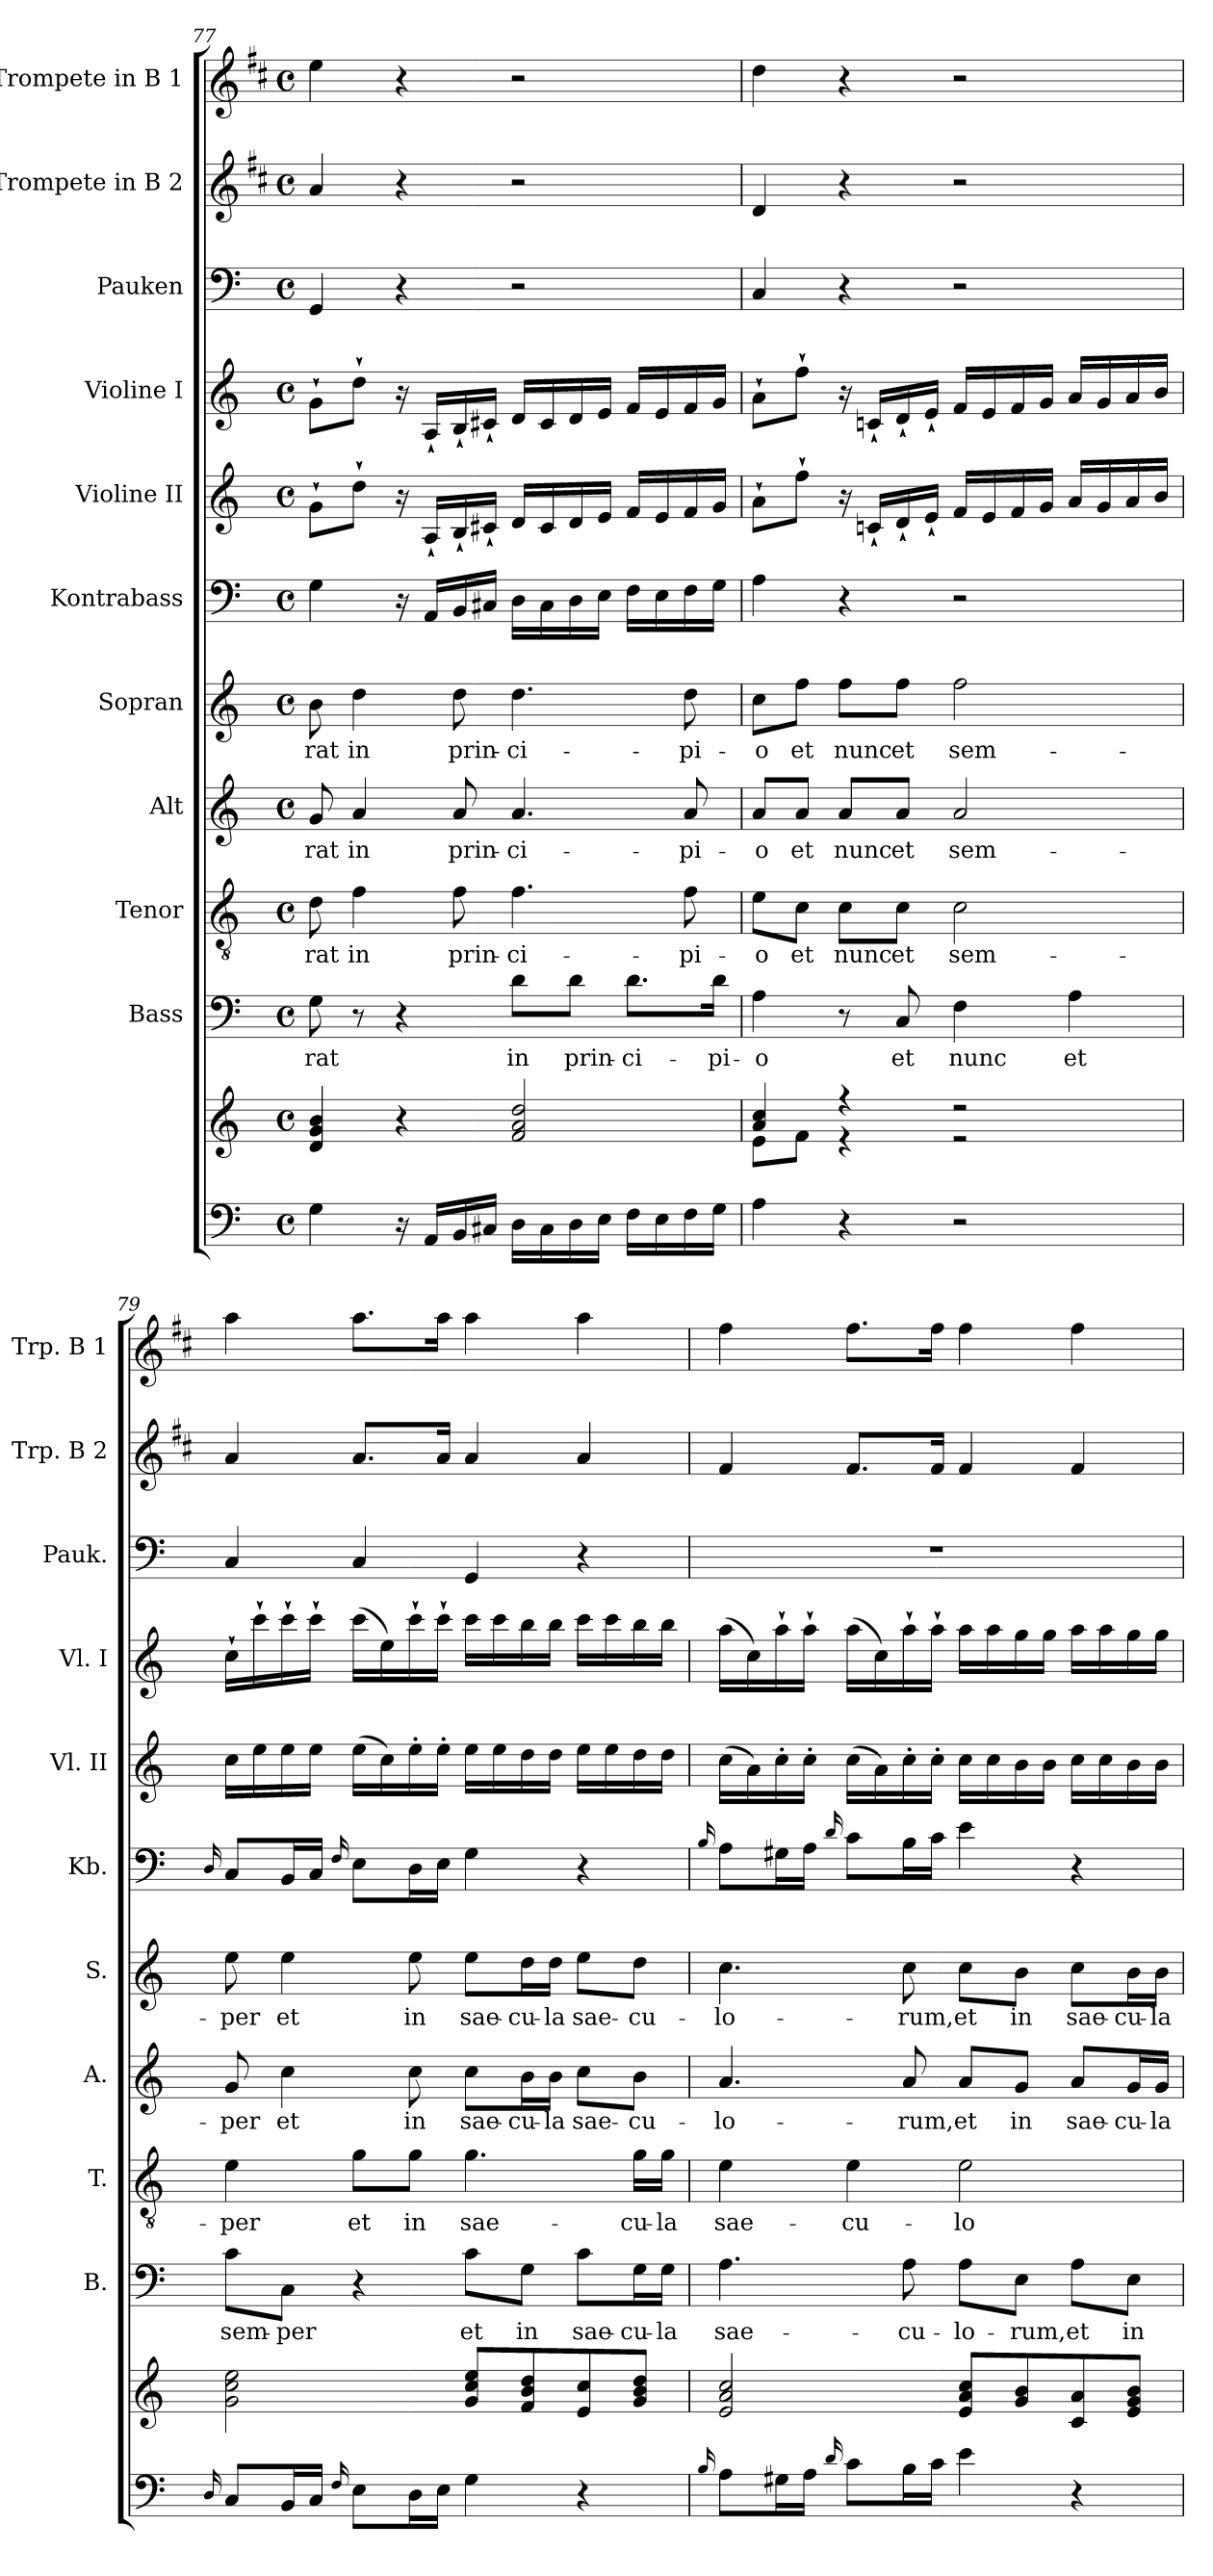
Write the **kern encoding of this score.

**kern	**kern	**kern	**text	**kern	**text	**kern	**text	**kern	**text	**kern	**kern	**kern	**kern	**kern	**kern
*part11	*part11	*part10	*part10	*part9	*part9	*part8	*part8	*part7	*part7	*part6	*part5	*part4	*part3	*part2	*part1
*staff12	*staff11	*staff10	*staff10	*staff9	*staff9	*staff8	*staff8	*staff7	*staff7	*staff6	*staff5	*staff4	*staff3	*staff2	*staff1
*	*	*I"Bass	*	*I"Tenor	*	*I"Alt	*	*I"Sopran	*	*I"Kontrabass	*I"Violine II	*I"Violine I	*I"Pauken	*I"Trompete in B 2	*I"Trompete in B 1
*	*	*I'B.	*	*I'T.	*	*I'A.	*	*I'S.	*	*I'Kb.	*I'Vl. II	*I'Vl. I	*I'Pauk.	*I'Trp. B 2	*I'Trp. B 1
!!LO:PB:g=z
*clefF4	*clefG2	*clefF4	*	*clefGv2	*	*clefG2	*	*clefG2	*	*clefF4	*clefG2	*clefG2	*clefF4	*clefG2	*clefG2
*	*	*	*	*	*	*	*	*	*	*ITrd7c12	*	*	*	*ITrd1c2	*ITrd1c2
*k[]	*k[]	*k[]	*	*k[]	*	*k[]	*	*k[]	*	*k[]	*k[]	*k[]	*k[]	*k[]	*k[]
*C:	*C:	*C:	*	*C:	*	*C:	*	*C:	*	*C:	*C:	*C:	*C:	*C:	*C:
*M4/4	*M4/4	*M4/4	*	*M4/4	*	*M4/4	*	*M4/4	*	*M4/4	*M4/4	*M4/4	*M4/4	*M4/4	*M4/4
*met(c)	*met(c)	*met(c)	*	*met(c)	*	*met(c)	*	*met(c)	*	*met(c)	*met(c)	*met(c)	*met(c)	*met(c)	*met(c)
=77	=77	=77	=77	=77	=77	=77	=77	=77	=77	=77	=77	=77	=77	=77	=77
!	!	!	!LO:LY:b	!	!LO:LY:b	!	!LO:LY:b	!	!LO:LY:b	!	!	!	!	!	!
4G\	4d/ 4g/ 4b/	8G\	-rat	8d\	-rat	8g/	-rat	8b\	-rat	4GG\	8g`>\L	8g`>\L	4GG/	4g/	4dd\
!	!	!	!	!	!LO:LY:b	!	!LO:LY:b	!	!LO:LY:b	!	!	!	!	!	!
.	.	8r	.	4f\	in	4a/	in	4dd\	in	.	8dd`>\J	8dd`>\J	.	.	.
16r	4r	4r	.	.	.	.	.	.	.	16r	16r	16r	4r	4r	4r
16AA/LL	.	.	.	.	.	.	.	.	.	16AAA/LL	16A`</LL	16A`</LL	.	.	.
!	!	!	!	!	!LO:LY:b	!	!LO:LY:b	!	!LO:LY:b	!	!	!	!	!	!
16BB/	.	.	.	8f\	prin-	8a/	prin-	8dd\	prin-	16BBB/	16B`</	16B`</	.	.	.
16C#X/JJ	.	.	.	.	.	.	.	.	.	16CC#X/JJ	16c#X`</JJ	16c#X`</JJ	.	.	.
!	!	!	!LO:LY:b	!	!LO:LY:b	!	!LO:LY:b	!	!LO:LY:b	!	!	!	!	!	!
16D\LL	2f/ 2a/ 2dd/	8d\L	in	4.f\	-ci-	4.a/	-ci-	4.dd\	-ci-	16DD\LL	16d/LL	16d/LL	2r	2r	2r
16C#\	.	.	.	.	.	.	.	.	.	16CC#\	16c#/	16c#/	.	.	.
!	!	!	!LO:LY:b	!	!	!	!	!	!	!	!	!	!	!	!
16D\	.	8d\J	prin-	.	.	.	.	.	.	16DD\	16d/	16d/	.	.	.
16E\JJ	.	.	.	.	.	.	.	.	.	16EE\JJ	16e/JJ	16e/JJ	.	.	.
!	!	!	!LO:LY:b	!	!	!	!	!	!	!	!	!	!	!	!
16F\LL	.	8.d\L	-ci-	.	.	.	.	.	.	16FF\LL	16f/LL	16f/LL	.	.	.
16E\	.	.	.	.	.	.	.	.	.	16EE\	16e/	16e/	.	.	.
!	!	!	!	!	!LO:LY:b	!	!LO:LY:b	!	!LO:LY:b	!	!	!	!	!	!
16F\	.	.	.	8f\	-pi-	8a/	-pi-	8dd\	-pi-	16FF\	16f/	16f/	.	.	.
!	!	!	!LO:LY:b	!	!	!	!	!	!	!	!	!	!	!	!
16G\JJ	.	16d\Jk	-pi-	.	.	.	.	.	.	16GG\JJ	16g/JJ	16g/JJ	.	.	.
=78	=78	=78	=78	=78	=78	=78	=78	=78	=78	=78	=78	=78	=78	=78	=78
*	*^	*	*	*	*	*	*	*	*	*	*	*	*	*	*
!	!	!	!	!LO:LY:b	!	!LO:LY:b	!	!LO:LY:b	!	!LO:LY:b	!	!	!	!	!	!
4A\	4a/ 4cc/	8e\L	4A\	-o	8e\L	-o	8a/L	-o	8cc\L	-o	4AA\	8a`>\L	8a`>\L	4C/	4c/	4cc\
!	!	!	!	!	!	!LO:LY:b	!	!LO:LY:b	!	!LO:LY:b	!	!	!	!	!	!
.	.	8f\J	.	.	8c\J	et	8a/J	et	8ff\J	et	.	8ff`>\J	8ff`>\J	.	.	.
!	!	!	!	!	!	!LO:LY:b	!	!LO:LY:b	!	!LO:LY:b	!	!	!	!	!	!
4r	4r	4r	8r	.	8c\L	nunc	8a/L	nunc	8ff\L	nunc	4r	16r	16r	4r	4r	4r
.	.	.	.	.	.	.	.	.	.	.	.	16cn`</LL	16cn`</LL	.	.	.
!	!	!	!	!LO:LY:b	!	!LO:LY:b	!	!LO:LY:b	!	!LO:LY:b	!	!	!	!	!	!
.	.	.	8C/	et	8c\J	et	8a/J	et	8ff\J	et	.	16d`</	16d`</	.	.	.
.	.	.	.	.	.	.	.	.	.	.	.	16e`</JJ	16e`</JJ	.	.	.
!	!	!	!	!LO:LY:b	!	!LO:LY:b	!	!LO:LY:b	!	!LO:LY:b	!	!	!	!	!	!
2r	2r	2r	4F\	nunc	2c\	sem-	2a/	sem-	2ff\	sem-	2r	16f/LL	16f/LL	2r	2r	2r
.	.	.	.	.	.	.	.	.	.	.	.	16e/	16e/	.	.	.
.	.	.	.	.	.	.	.	.	.	.	.	16f/	16f/	.	.	.
.	.	.	.	.	.	.	.	.	.	.	.	16g/JJ	16g/JJ	.	.	.
!	!	!	!	!LO:LY:b	!	!	!	!	!	!	!	!	!	!	!	!
.	.	.	4A\	et	.	.	.	.	.	.	.	16a/LL	16a/LL	.	.	.
.	.	.	.	.	.	.	.	.	.	.	.	16g/	16g/	.	.	.
.	.	.	.	.	.	.	.	.	.	.	.	16a/	16a/	.	.	.
.	.	.	.	.	.	.	.	.	.	.	.	16b/JJ	16b/JJ	.	.	.
*	*v	*v	*	*	*	*	*	*	*	*	*	*	*	*	*	*
!!LO:PB:g=z
=79	=79	=79	=79	=79	=79	=79	=79	=79	=79	=79	=79	=79	=79	=79	=79
16qqD/	.	.	.	.	.	.	.	.	.	16qqDD/	.	.	.	.	.
!	!	!	!LO:LY:b	!	!LO:LY:b	!	!LO:LY:b	!	!LO:LY:b	!	!	!	!	!	!
8C/L	2g\ 2cc\ 2ee\	8c\L	sem-	4e\	-per	8g/	-per	8ee\	-per	8CC/L	16cc\LL	16cc`>\LL	4C/	4g/	4gg\
.	.	.	.	.	.	.	.	.	.	.	16ee\	16ccc`>\	.	.	.
!	!	!	!LO:LY:b	!	!	!	!LO:LY:b	!	!LO:LY:b	!	!	!	!	!	!
16BB/L	.	8C\J	-per	.	.	4cc\	et	4ee\	et	16BBB/L	16ee\	16ccc`>\	.	.	.
16C/JJ	.	.	.	.	.	.	.	.	.	16CC/JJ	16ee\JJ	16ccc`>\JJ	.	.	.
16qqF/	.	.	.	.	.	.	.	.	.	16qqFF/	.	.	.	.	.
!	!	!	!	!	!LO:LY:b	!	!	!	!	!	!	!	!	!	!
8E\L	.	4r	.	8g\L	et	.	.	.	.	8EE\L	(>16ee\LL	(>16ccc\LL	4C/	8.g/L	8.gg\L
.	.	.	.	.	.	.	.	.	.	.	16cc\)	16ee\)	.	.	.
!	!	!	!	!	!LO:LY:b	!	!LO:LY:b	!	!LO:LY:b	!	!	!	!	!	!
16D\L	.	.	.	8g\J	in	8cc\	in	8ee\	in	16DD\L	16ee'>\	16ccc`>\	.	.	.
16E\JJ	.	.	.	.	.	.	.	.	.	16EE\JJ	16ee'>\JJ	16ccc`>\JJ	.	16g/Jk	16gg\Jk
!	!	!	!LO:LY:b	!	!LO:LY:b	!	!LO:LY:b	!	!LO:LY:b	!	!	!	!	!	!
4G\	8g/ 8cc/ 8ee/L	8c\L	et	4.g\	sae-	8cc\L	sae-	8ee\L	sae-	4GG\	16ee\LL	16ccc\LL	4GG/	4g/	4gg\
.	.	.	.	.	.	.	.	.	.	.	16ee\	16ccc\	.	.	.
!	!	!	!LO:LY:b	!	!	!	!LO:LY:b	!	!LO:LY:b	!	!	!	!	!	!
.	8f/ 8b/ 8dd/	8G\J	in	.	.	16b\L	-cu-	16dd\L	-cu-	.	16dd\	16bb\	.	.	.
!	!	!	!	!	!	!	!LO:LY:b	!	!LO:LY:b	!	!	!	!	!	!
.	.	.	.	.	.	16b\JJ	-la	16dd\JJ	-la	.	16dd\JJ	16bb\JJ	.	.	.
!	!	!	!LO:LY:b	!	!	!	!LO:LY:b	!	!LO:LY:b	!	!	!	!	!	!
4r	8e/ 8cc/	8c\L	sae-	.	.	8cc\L	sae-	8ee\L	sae-	4r	16ee\LL	16ccc\LL	4r	4g/	4gg\
.	.	.	.	.	.	.	.	.	.	.	16ee\	16ccc\	.	.	.
!	!	!	!LO:LY:b	!	!LO:LY:b	!	!LO:LY:b	!	!LO:LY:b	!	!	!	!	!	!
.	8g/ 8b/ 8dd/J	16G\L	-cu-	16g\LL	-cu-	8b\J	-cu-	8dd\J	-cu-	.	16dd\	16bb\	.	.	.
!	!	!	!LO:LY:b	!	!LO:LY:b	!	!	!	!	!	!	!	!	!	!
.	.	16G\JJ	-la	16g\JJ	-la	.	.	.	.	.	16dd\JJ	16bb\JJ	.	.	.
=80	=80	=80	=80	=80	=80	=80	=80	=80	=80	=80	=80	=80	=80	=80	=80
16qqB/	.	.	.	.	.	.	.	.	.	16qqBB/	.	.	.	.	.
!	!	!	!LO:LY:b	!	!LO:LY:b	!	!LO:LY:b	!	!LO:LY:b	!	!	!	!	!	!
8A\L	2e/ 2a/ 2cc/	4.A\	sae-	4e\	sae-	4.a/	-lo-	4.cc\	-lo-	8AA\L	(>16cc\LL	(>16aa\LL	1r	4e/	4ee\
.	.	.	.	.	.	.	.	.	.	.	16a\)	16cc\)	.	.	.
16G#X\L	.	.	.	.	.	.	.	.	.	16GG#X\L	16cc'>\	16aa`>\	.	.	.
16A\JJ	.	.	.	.	.	.	.	.	.	16AA\JJ	16cc'>\JJ	16aa`>\JJ	.	.	.
16qqd/	.	.	.	.	.	.	.	.	.	16qqD/	.	.	.	.	.
!	!	!	!	!	!LO:LY:b	!	!	!	!	!	!	!	!	!	!
8c\L	.	.	.	4e\	-cu-	.	.	.	.	8C\L	(>16cc\LL	(>16aa\LL	.	8.e/L	8.ee\L
.	.	.	.	.	.	.	.	.	.	.	16a\)	16cc\)	.	.	.
!	!	!	!LO:LY:b	!	!	!	!LO:LY:b	!	!LO:LY:b	!	!	!	!	!	!
16B\L	.	8A\	-cu-	.	.	8a/	-rum,	8cc\	-rum,	16BB\L	16cc'>\	16aa`>\	.	.	.
16c\JJ	.	.	.	.	.	.	.	.	.	16C\JJ	16cc'>\JJ	16aa`>\JJ	.	16e/Jk	16ee\Jk
!	!	!	!LO:LY:b	!	!LO:LY:b	!	!LO:LY:b	!	!LO:LY:b	!	!	!	!	!	!
4e\	8e/ 8a/ 8cc/L	8A\L	-lo-	2e\	-lo-	8a/L	et	8cc\L	et	4E\	16cc\LL	16aa\LL	.	4e/	4ee\
.	.	.	.	.	.	.	.	.	.	.	16cc\	16aa\	.	.	.
!	!	!	!LO:LY:b	!	!	!	!LO:LY:b	!	!LO:LY:b	!	!	!	!	!	!
.	8g/ 8b/	8E\J	-rum,	.	.	8g/J	in	8b\J	in	.	16b\	16gg\	.	.	.
.	.	.	.	.	.	.	.	.	.	.	16b\JJ	16gg\JJ	.	.	.
!	!	!	!LO:LY:b	!	!	!	!LO:LY:b	!	!LO:LY:b	!	!	!	!	!	!
4r	8c/ 8a/	8A\L	et	.	.	8a/L	sae-	8cc\L	sae-	4r	16cc\LL	16aa\LL	.	4e/	4ee\
.	.	.	.	.	.	.	.	.	.	.	16cc\	16aa\	.	.	.
!	!	!	!LO:LY:b	!	!	!	!LO:LY:b	!	!LO:LY:b	!	!	!	!	!	!
.	8e/ 8g/ 8b/J	8E\J	in	.	.	16g/L	-cu-	16b\L	-cu-	.	16b\	16gg\	.	.	.
!	!	!	!	!	!	!	!LO:LY:b	!	!LO:LY:b	!	!	!	!	!	!
.	.	.	.	.	.	16g/JJ	-la	16b\JJ	-la	.	16b\JJ	16gg\JJ	.	.	.
=	=	=	=	=	=	=	=	=	=	=	=	=	=	=	=
*-	*-	*-	*-	*-	*-	*-	*-	*-	*-	*-	*-	*-	*-	*-	*-
